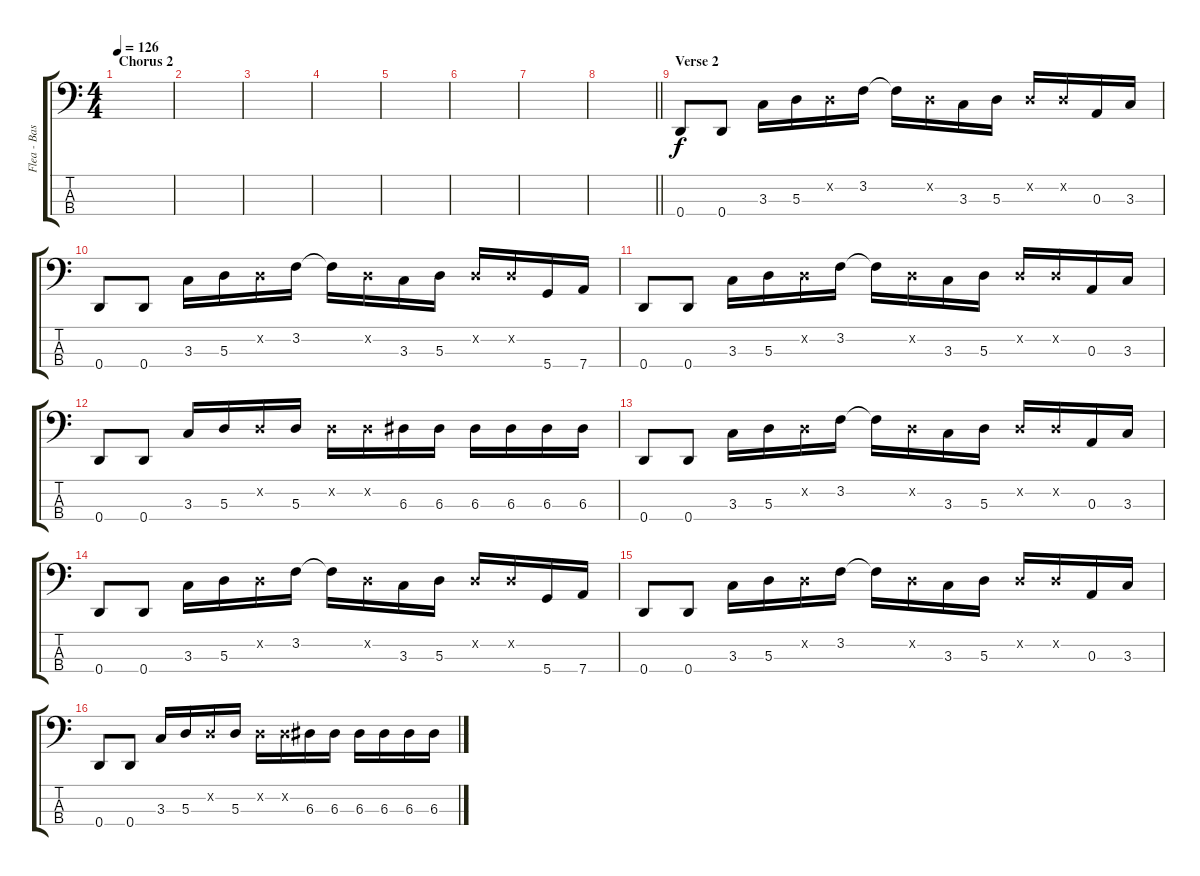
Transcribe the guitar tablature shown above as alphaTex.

\track ("Flea - Bass Distortion" "Flea - Bas") {instrument overdrivenguitar}
\staff {score tabs}
\tuning (G2 D2 A1 D1) {hide}
\ts (4 4)
\section ("" "Chorus 2")
\tempo 126
\clef f4
\ks c
|
|
|
|
|
|
|
\barLineRight lightlight
|
\section ("" "Verse 2")
0.4.8 0.4.8 3.3.16 5.3.16 0.2{x}.16 3.2.16 3.2{t}.16 0.2{x}.16 3.3.16 5.3.16 0.2{x}.16 0.2{x}.16 0.3.16 3.3.16 |
0.4.8 0.4.8 3.3.16 5.3.16 0.2{x}.16 3.2.16 3.2{t}.16 0.2{x}.16 3.3.16 5.3.16 0.2{x}.16 0.2{x}.16 5.4.16 7.4.16 |
0.4.8 0.4.8 3.3.16 5.3.16 0.2{x}.16 3.2.16 3.2{t}.16 0.2{x}.16 3.3.16 5.3.16 0.2{x}.16 0.2{x}.16 0.3.16 3.3.16 |
0.4.8 0.4.8 3.3.16 5.3.16 0.2{x}.16 5.3.16 0.2{x}.16 0.2{x}.16 6.3.16 6.3.16 6.3.16 6.3.16 6.3.16 6.3.16 |
0.4.8 0.4.8 3.3.16 5.3.16 0.2{x}.16 3.2.16 3.2{t}.16 0.2{x}.16 3.3.16 5.3.16 0.2{x}.16 0.2{x}.16 0.3.16 3.3.16 |
0.4.8 0.4.8 3.3.16 5.3.16 0.2{x}.16 3.2.16 3.2{t}.16 0.2{x}.16 3.3.16 5.3.16 0.2{x}.16 0.2{x}.16 5.4.16 7.4.16 |
0.4.8 0.4.8 3.3.16 5.3.16 0.2{x}.16 3.2.16 3.2{t}.16 0.2{x}.16 3.3.16 5.3.16 0.2{x}.16 0.2{x}.16 0.3.16 3.3.16 |
0.4.8 0.4.8 3.3.16 5.3.16 0.2{x}.16 5.3.16 0.2{x}.16 0.2{x}.16 6.3.16 6.3.16 6.3.16 6.3.16 6.3.16 6.3.16
